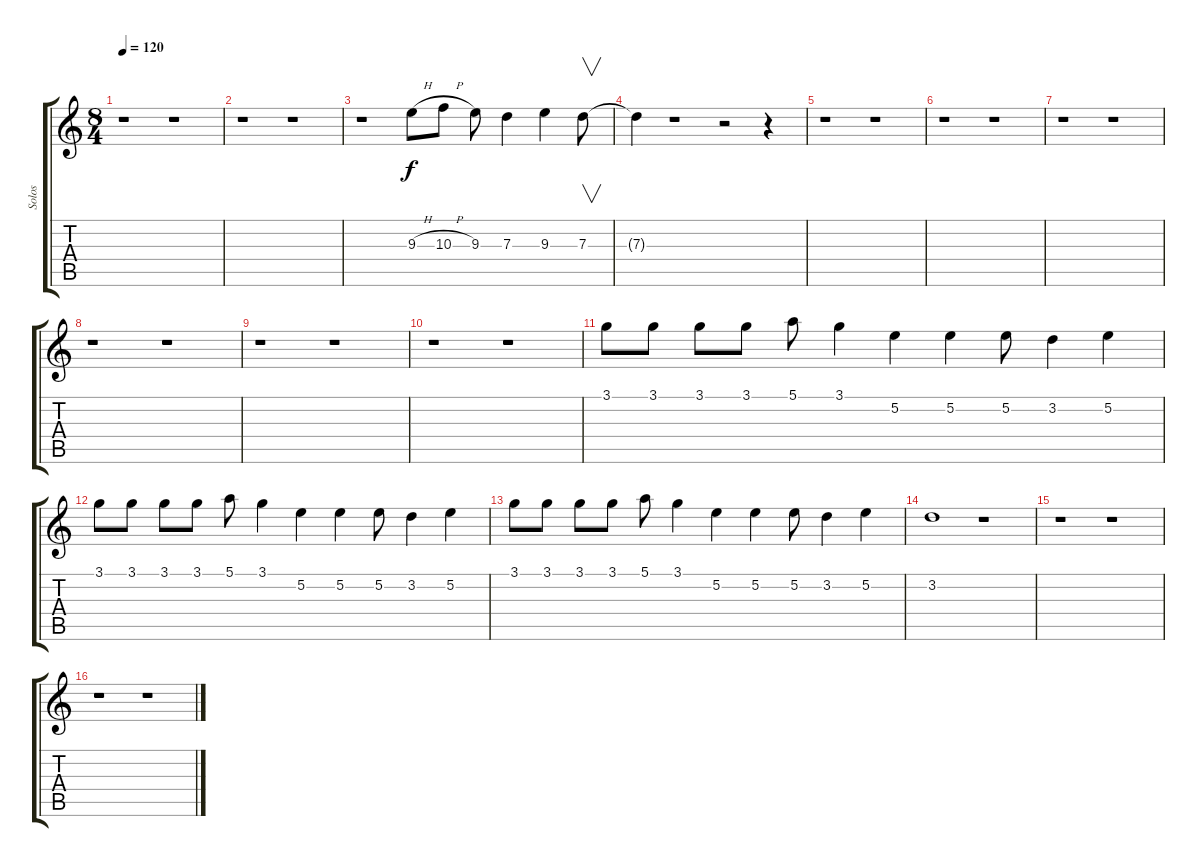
\track ("Solos" "Solos") {instrument distortionguitar}
\staff {score tabs}
\tuning (E4 B3 G3 D3 A2 E2) {hide}
\ts (8 4)
\tempo 120
\clef g2
\ks c
r.1{dy f} r.1 |
r.1 r.1 |
r.1 9.3{h}.8 10.3{h}.8 9.3.8 7.3.4 9.3.4 7.3.8{v} |
7.3{t}.4 r.1 r.2 r.4 |
r.1 r.1 |
r.1 r.1 |
r.1 r.1 |
r.1 r.1 |
r.1 r.1 |
r.1 r.1 |
3.1.8 3.1.8 3.1.8 3.1.8 5.1.8 3.1.4 5.2.4 5.2.4 5.2.8 3.2.4 5.2.4 |
3.1.8 3.1.8 3.1.8 3.1.8 5.1.8 3.1.4 5.2.4 5.2.4 5.2.8 3.2.4 5.2.4 |
3.1.8 3.1.8 3.1.8 3.1.8 5.1.8 3.1.4 5.2.4 5.2.4 5.2.8 3.2.4 5.2.4 |
3.2.1 r.1 |
r.1 r.1 |
r.1 r.1
